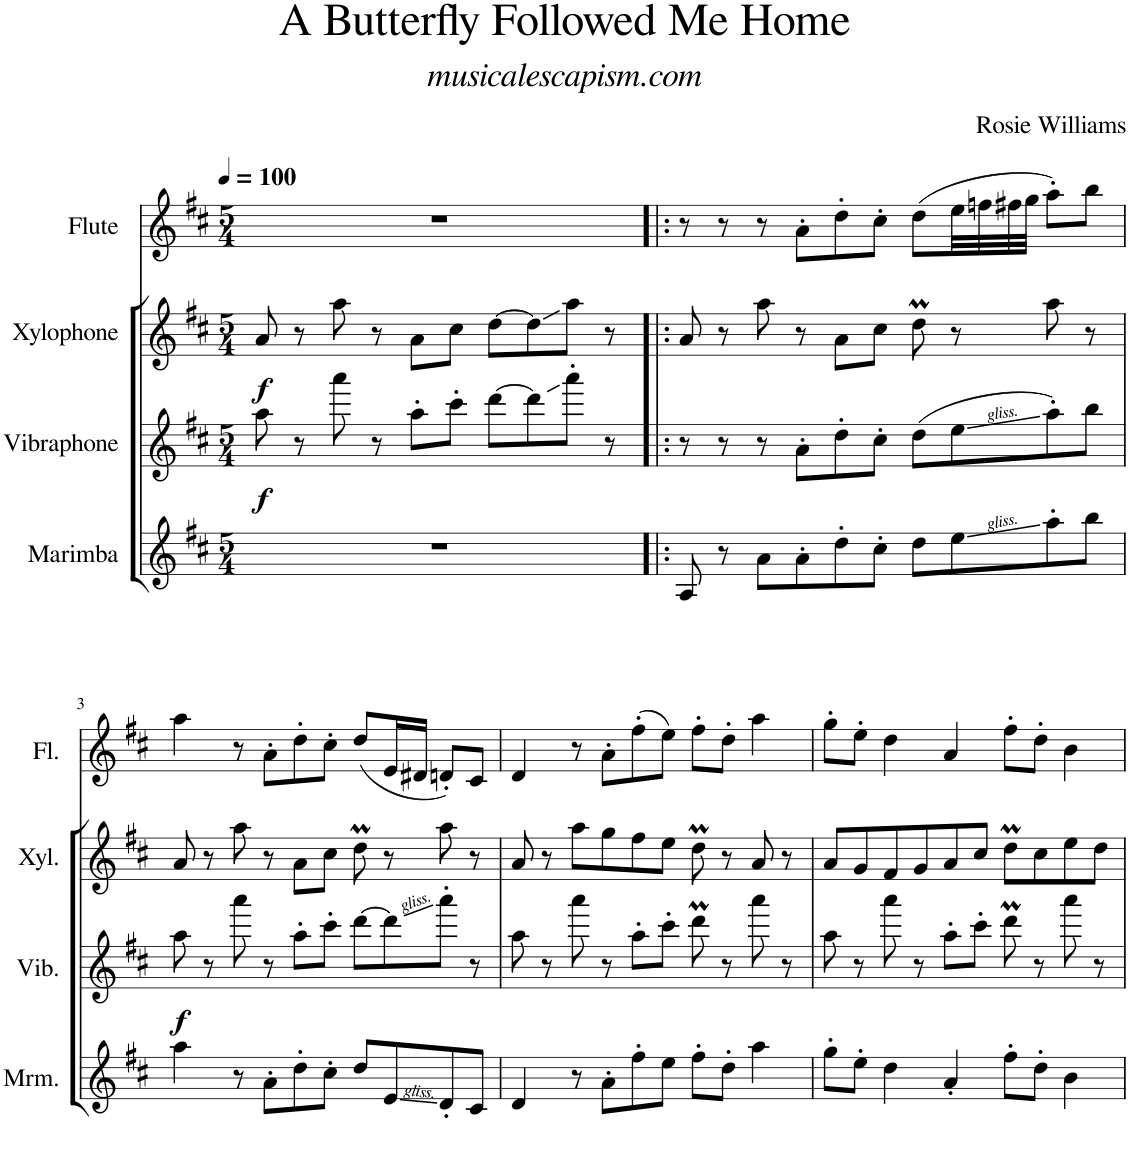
**kern	**kern	**dynam	**kern	**dynam	**kern
*part4	*part3	*part3	*part2	*part2	*part1
*staff4	*staff3	*staff3	*staff2	*staff2	*staff1
*I"Marimba	*I"Vibraphone	*	*I"Xylophone	*	*I"Flute
*I'Mrm.	*I'Vib.	*	*I'Xyl.	*	*I'Fl.
*clefG2	*clefG2	*	*clefG2	*	*clefG2
*	*	*	*Trd-7c-12	*	*
*k[f#c#]	*k[f#c#]	*	*k[f#c#]	*	*k[f#c#]
*M5/4	*M5/4	*	*M5/4	*	*M5/4
*MM100	*MM100	*	*MM100	*	*MM100
=1	=1	=1	=1	=1	=1
!	!	!LO:DY:b	!	!LO:DY:b	!
4%5r	8aa\	f	8a/	f	4%5r
.	8r	.	8r	.	.
.	8aaa\	.	8aa\	.	.
.	8r	.	8r	.	.
.	8aa'\L	.	8a\L	.	.
.	8ccc#'\J	.	8cc#\J	.	.
.	[8ddd\L	.	[8dd\L	.	.
.	8ddd\]	.	8dd\]	.	.
.	8aaa'\J	.	8aa\J	.	.
.	8r	.	8r	.	.
=2!|:	=2!|:	=2!|:	=2!|:	=2!|:	=2!|:
8A/	8r	.	8a/	.	8r
8r	8r	.	8r	.	8r
8a\L	8r	.	8aa\	.	8r
8a'\	8a'\L	.	8r	.	8a'\L
8dd'\	8dd'\	.	8a\L	.	8dd'\
8cc#'\J	8cc#'\J	.	8cc#\J	.	8cc#'\J
8dd\L	(>8dd\L	.	8ddM\	.	(>8dd\L
8ee\	8ee\	.	8r	.	32ee\LL
.	.	.	.	.	32ffn\
.	.	.	.	.	32ff#X\
.	.	.	.	.	32gg\JJJ
8aa'\	8aa'\)	.	8aa\	.	8aa'\L)
8bb\J	8bb\J	.	8r	.	8bb\J
!!LO:LB:g=z
=3	=3	=3	=3	=3	=3
!	!	!LO:DY:b	!	!	!
4aa\	8aa\	f	8a/	.	4aa\
.	8r	.	8r	.	.
8r	8aaa\	.	8aa\	.	8r
8a'\L	8r	.	8r	.	8a'\L
8dd'\	8aa'\L	.	8a\L	.	8dd'\
8cc#'\J	8ccc#'\J	.	8cc#\J	.	8cc#'\J
8dd/L	[8ddd\L	.	8ddM\	.	(<8dd/L
8e/	8ddd\]	.	8r	.	16e/L
.	.	.	.	.	16d#X/JJ
8d'/	8aaa'\J	.	8aa\	.	8dn'/L)
8c#/J	8r	.	8r	.	8c#/J
=4	=4	=4	=4	=4	=4
4d/	8aa\	.	8a/	.	4d/
.	8r	.	8r	.	.
8r	8aaa\	.	8aa\L	.	8r
8a'\L	8r	.	8gg\	.	8a'\L
8ff#'\	8aa'\L	.	8ff#\	.	(>8ff#'\
8ee\J	8ccc#'\J	.	8ee\J	.	8ee\J)
8ff#'\L	8dddM\	.	8ddM\	.	8ff#'\L
8dd'\J	8r	.	8r	.	8dd'\J
4aa\	8aaa\	.	8a/	.	4aa\
.	8r	.	8r	.	.
=5	=5	=5	=5	=5	=5
8gg'\L	8aa\	.	8a/L	.	8gg'\L
8ee'\J	8r	.	8g/	.	8ee'\J
4dd\	8aaa\	.	8f#/	.	4dd\
.	8r	.	8g/	.	.
4a'/	8aa'\L	.	8a/	.	4a/
.	8ccc#'\J	.	8cc#/J	.	.
8ff#'\L	8dddM\	.	8ddM\L	.	8ff#'\L
8dd'\J	8r	.	8cc#\	.	8dd'\J
4b\	8aaa\	.	8ee\	.	4b\
.	8r	.	8dd\J	.	.
=	=	=	=	=	=
*-	*-	*-	*-	*-	*-
